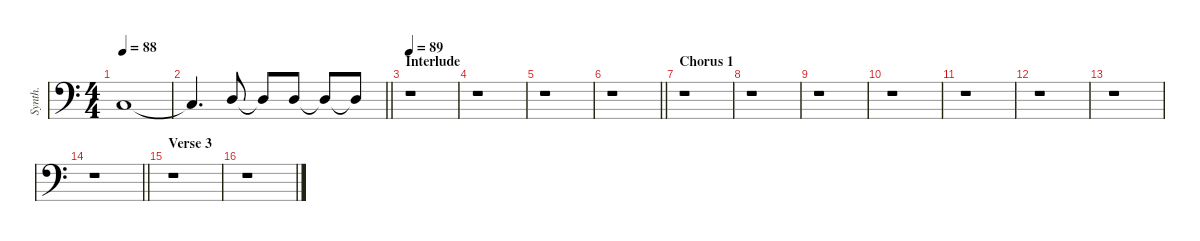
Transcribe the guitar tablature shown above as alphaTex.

\defaultSystemsLayout 4
\hideDynamics
\bracketExtendMode groupsimilarinstruments
\otherSystemsTrackNameOrientation horizontal
\track ("String Synthesizer" "Synth.") {instrument stringensemble2}
\staff {score}
\tuning (E5 A4 D4 G3)
\ts (4 4)
\tempo 88
\clef f4
\ks c
-7.4.1{dy mf beam Up} |
\barLineRight lightlight
-7.4{t}.4{d beam Up} -5.4.8{beam Up} -5.4{t}.8{beam Up} -5.4.8{beam Up} -5.4{t}.8{beam Up} -5.4{t}.8{beam Up} |
\section ("" "Interlude")
\tempo 89
r.1{beam Down} |
r.1{beam Down} |
r.1{beam Down} |
\barLineRight lightlight
r.1{beam Down} |
\section ("" "Chorus 1")
r.1{beam Down} |
r.1{beam Down} |
r.1{beam Down} |
r.1{beam Down} |
r.1{beam Down} |
r.1{beam Down} |
r.1{beam Down} |
\barLineRight lightlight
r.1{beam Down} |
\section ("" "Verse 3")
r.1{beam Down} |
r.1{beam Down}
